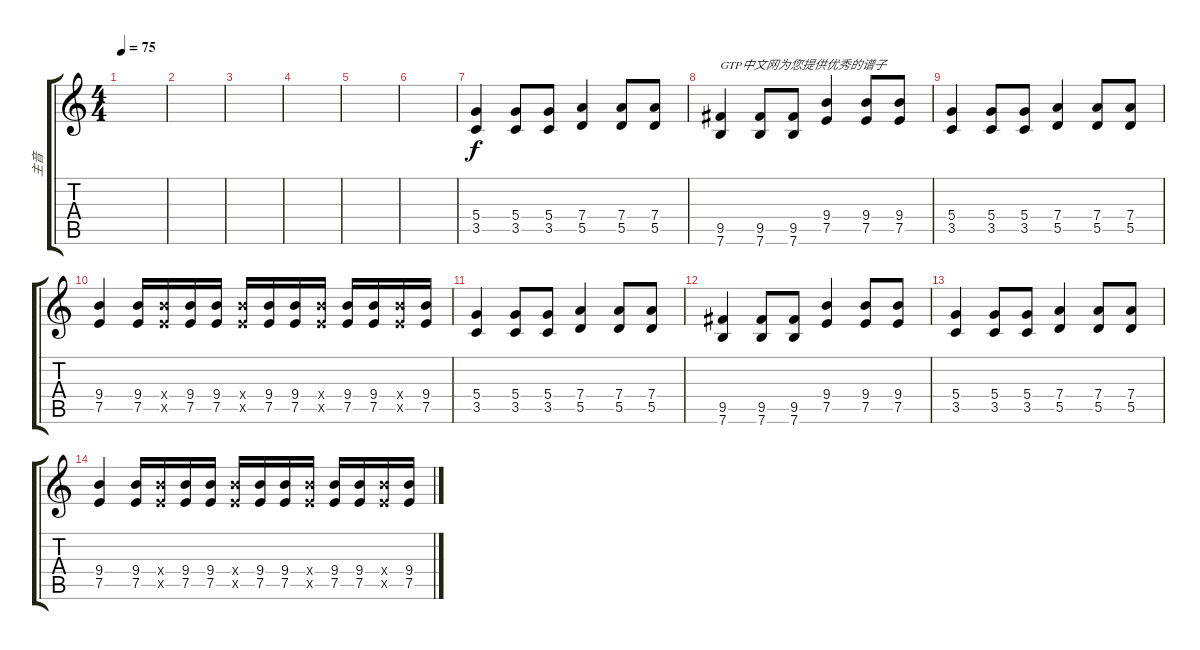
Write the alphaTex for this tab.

\track ("主音" "主音") {instrument overdrivenguitar}
\staff {score tabs}
\tuning (E4 B3 G3 D3 A2 E2) {hide}
\ts (4 4)
\tempo 75
\clef g2
\ks c
|
|
|
|
|
|
(5.4 3.5).4 (5.4 3.5).8 (5.4 3.5).8 (7.4 5.5).4 (7.4 5.5).8 (7.4 5.5).8 |
(9.5 7.6).4{txt "GTP中文网为您提供优秀的谱子"} (9.5 7.6).8 (9.5 7.6).8 (9.4 7.5).4 (9.4 7.5).8 (9.4 7.5).8 |
(5.4 3.5).4 (5.4 3.5).8 (5.4 3.5).8 (7.4 5.5).4 (7.4 5.5).8 (7.4 5.5).8 |
(9.4 7.5).4 (9.4 7.5).16 (9.4{x} 7.5{x}).16 (9.4 7.5).16 (9.4 7.5).16 (9.4{x} 7.5{x}).16 (9.4 7.5).16 (9.4 7.5).16 (9.4{x} 7.5{x}).16 (9.4 7.5).16 (9.4 7.5).16 (9.4{x} 7.5{x}).16 (9.4 7.5).16 |
(5.4 3.5).4 (5.4 3.5).8 (5.4 3.5).8 (7.4 5.5).4 (7.4 5.5).8 (7.4 5.5).8 |
(9.5 7.6).4 (9.5 7.6).8 (9.5 7.6).8 (9.4 7.5).4 (9.4 7.5).8 (9.4 7.5).8 |
(5.4 3.5).4 (5.4 3.5).8 (5.4 3.5).8 (7.4 5.5).4 (7.4 5.5).8 (7.4 5.5).8 |
(9.4 7.5).4 (9.4 7.5).16 (9.4{x} 7.5{x}).16 (9.4 7.5).16 (9.4 7.5).16 (9.4{x} 7.5{x}).16 (9.4 7.5).16 (9.4 7.5).16 (9.4{x} 7.5{x}).16 (9.4 7.5).16 (9.4 7.5).16 (9.4{x} 7.5{x}).16 (9.4 7.5).16
